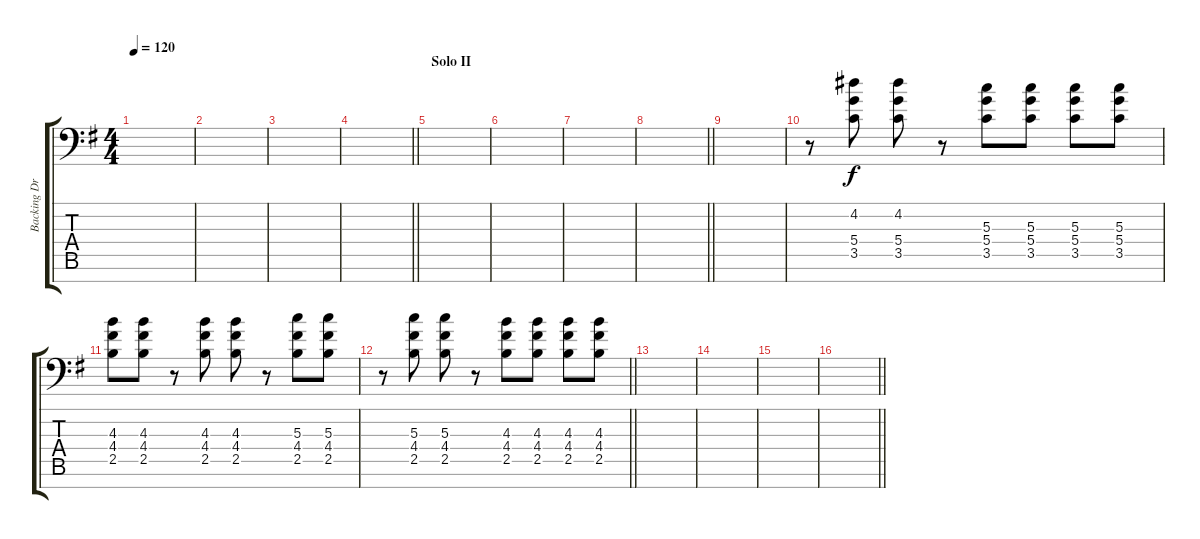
\track ("Backing Dropped A" "Backing Dr") {instrument distortionguitar}
\staff {score tabs}
\tuning (E4 B3 G3 D3 A2 E2 A1) {hide}
\ts (4 4)
\tempo 120
\clef f4
\ks eminor
|
|
|
\barLineRight lightlight
|
\section ("" "Solo II")
|
|
|
\barLineRight lightlight
|
|
r.8 (4.2 5.4 3.5).8 (4.2 5.4 3.5).8 r.8 (5.3 5.4 3.5).8 (5.3 5.4 3.5).8 (5.3 5.4 3.5).8 (5.3 5.4 3.5).8 |
(4.3 4.4 2.5).8 (4.3 4.4 2.5).8 r.8 (4.3 4.4 2.5).8 (4.3 4.4 2.5).8 r.8 (5.3 4.4 2.5).8 (5.3 4.4 2.5).8 |
\barLineRight lightlight
r.8 (5.3 4.4 2.5).8 (5.3 4.4 2.5).8 r.8 (4.3 4.4 2.5).8 (4.3 4.4 2.5).8 (4.3 4.4 2.5).8 (4.3 4.4 2.5).8 |
|
|
|
\barLineRight lightlight
